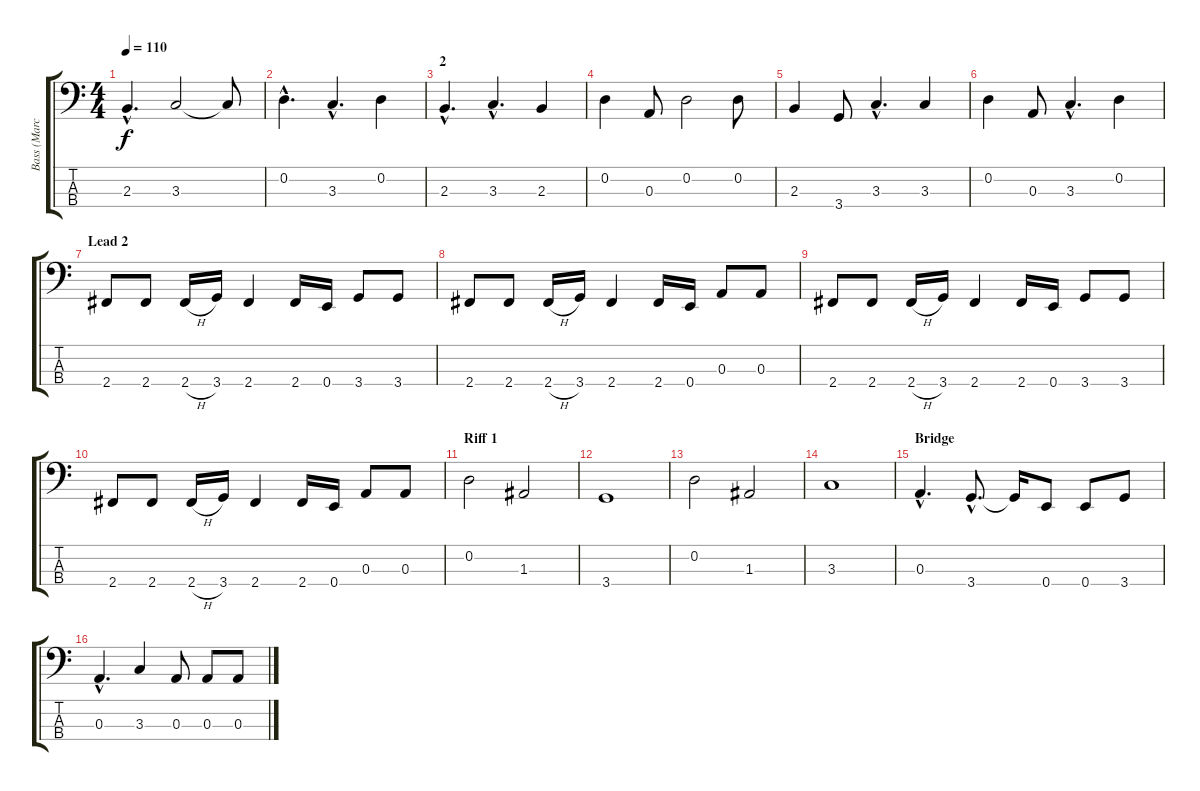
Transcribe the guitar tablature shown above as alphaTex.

\track ("Bass (Marc Simon)" "Bass (Marc") {instrument electricbassfinger}
\staff {score tabs}
\tuning (G2 D2 A1 E1) {hide}
\ts (4 4)
\tempo 110
\clef f4
\ks c
2.3{hac}.4{d dy f} 3.3.2 3.3{t}.8 |
0.2{hac}.4{d} 3.3{hac}.4{d} 0.2.4 |
\section ("" "2")
2.3{hac}.4{d} 3.3{hac}.4{d} 2.3.4 |
0.2.4 0.3.8 0.2.2 0.2.8 |
2.3.4 3.4.8 3.3{hac}.4{d} 3.3.4 |
0.2.4 0.3.8 3.3{hac}.4{d} 0.2.4 |
\section ("" "Lead 2")
2.4.8 2.4.8 2.4{h}.16 3.4.16 2.4.4 2.4.16 0.4.16 3.4.8 3.4.8 |
2.4.8 2.4.8 2.4{h}.16 3.4.16 2.4.4 2.4.16 0.4.16 0.3.8 0.3.8 |
2.4.8 2.4.8 2.4{h}.16 3.4.16 2.4.4 2.4.16 0.4.16 3.4.8 3.4.8 |
2.4.8 2.4.8 2.4{h}.16 3.4.16 2.4.4 2.4.16 0.4.16 0.3.8 0.3.8 |
\section ("" "Riff 1")
0.2.2 1.3.2 |
3.4.1 |
0.2.2 1.3.2 |
3.3.1 |
\section ("" "Bridge")
0.3{hac}.4{d} 3.4{hac}.8{d} 3.4{t}.16 0.4.8 0.4.8 3.4.8 |
0.3{hac}.4{d} 3.3.4 0.3.8 0.3.8 0.3.8
